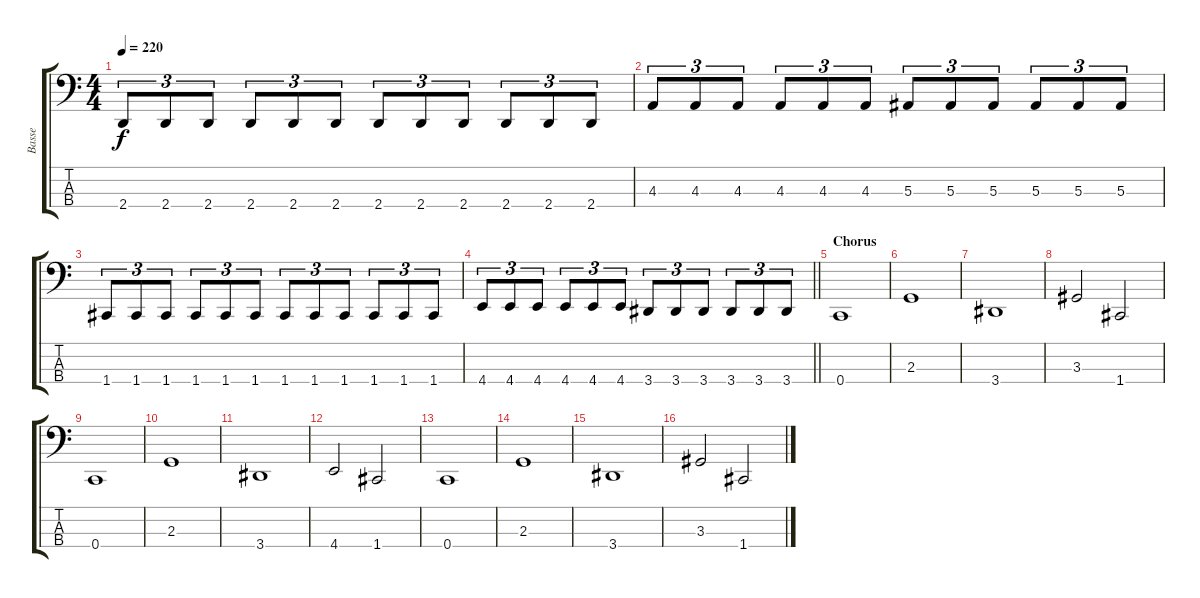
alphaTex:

\track ("Basse" "Basse") {instrument electricbasspick}
\staff {score tabs}
\tuning (Eb2 Bb1 F1 C1) {hide}
\ts (4 4)
\tempo 220
\clef f4
\ks c
2.4.8{tu (3 2) dy f} 2.4.8{tu (3 2)} 2.4.8{tu (3 2)} 2.4.8{tu (3 2)} 2.4.8{tu (3 2)} 2.4.8{tu (3 2)} 2.4.8{tu (3 2)} 2.4.8{tu (3 2)} 2.4.8{tu (3 2)} 2.4.8{tu (3 2)} 2.4.8{tu (3 2)} 2.4.8{tu (3 2)} |
4.3.8{tu (3 2)} 4.3.8{tu (3 2)} 4.3.8{tu (3 2)} 4.3.8{tu (3 2)} 4.3.8{tu (3 2)} 4.3.8{tu (3 2)} 5.3.8{tu (3 2)} 5.3.8{tu (3 2)} 5.3.8{tu (3 2)} 5.3.8{tu (3 2)} 5.3.8{tu (3 2)} 5.3.8{tu (3 2)} |
1.4.8{tu (3 2)} 1.4.8{tu (3 2)} 1.4.8{tu (3 2)} 1.4.8{tu (3 2)} 1.4.8{tu (3 2)} 1.4.8{tu (3 2)} 1.4.8{tu (3 2)} 1.4.8{tu (3 2)} 1.4.8{tu (3 2)} 1.4.8{tu (3 2)} 1.4.8{tu (3 2)} 1.4.8{tu (3 2)} |
\barLineRight lightlight
4.4.8{tu (3 2)} 4.4.8{tu (3 2)} 4.4.8{tu (3 2)} 4.4.8{tu (3 2)} 4.4.8{tu (3 2)} 4.4.8{tu (3 2)} 3.4.8{tu (3 2)} 3.4.8{tu (3 2)} 3.4.8{tu (3 2)} 3.4.8{tu (3 2)} 3.4.8{tu (3 2)} 3.4.8{tu (3 2)} |
\section ("" "Chorus")
0.4.1 |
2.3.1 |
3.4.1 |
3.3.2 1.4.2 |
0.4.1 |
2.3.1 |
3.4.1 |
4.4.2 1.4.2 |
0.4.1 |
2.3.1 |
3.4.1 |
3.3.2 1.4.2
